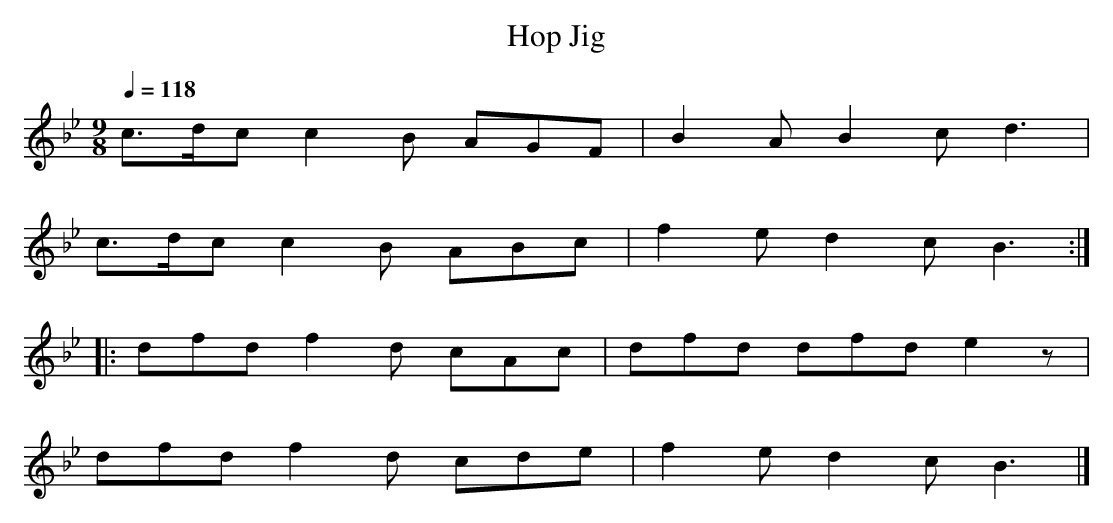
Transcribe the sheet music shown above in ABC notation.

X:1
T: Hop Jig
M: 9/8
L: 1/8
Q: 1/4=118
K: Bb % 2 flats
V: 1
c>dc c2B AGF | B2A B2c d3 |
c>dc c2B ABc | f2e d2c B3 :|
 |: dfd f2d cAc | dfd dfd e2z |
dfd f2d cde | f2e d2c B3 |]
